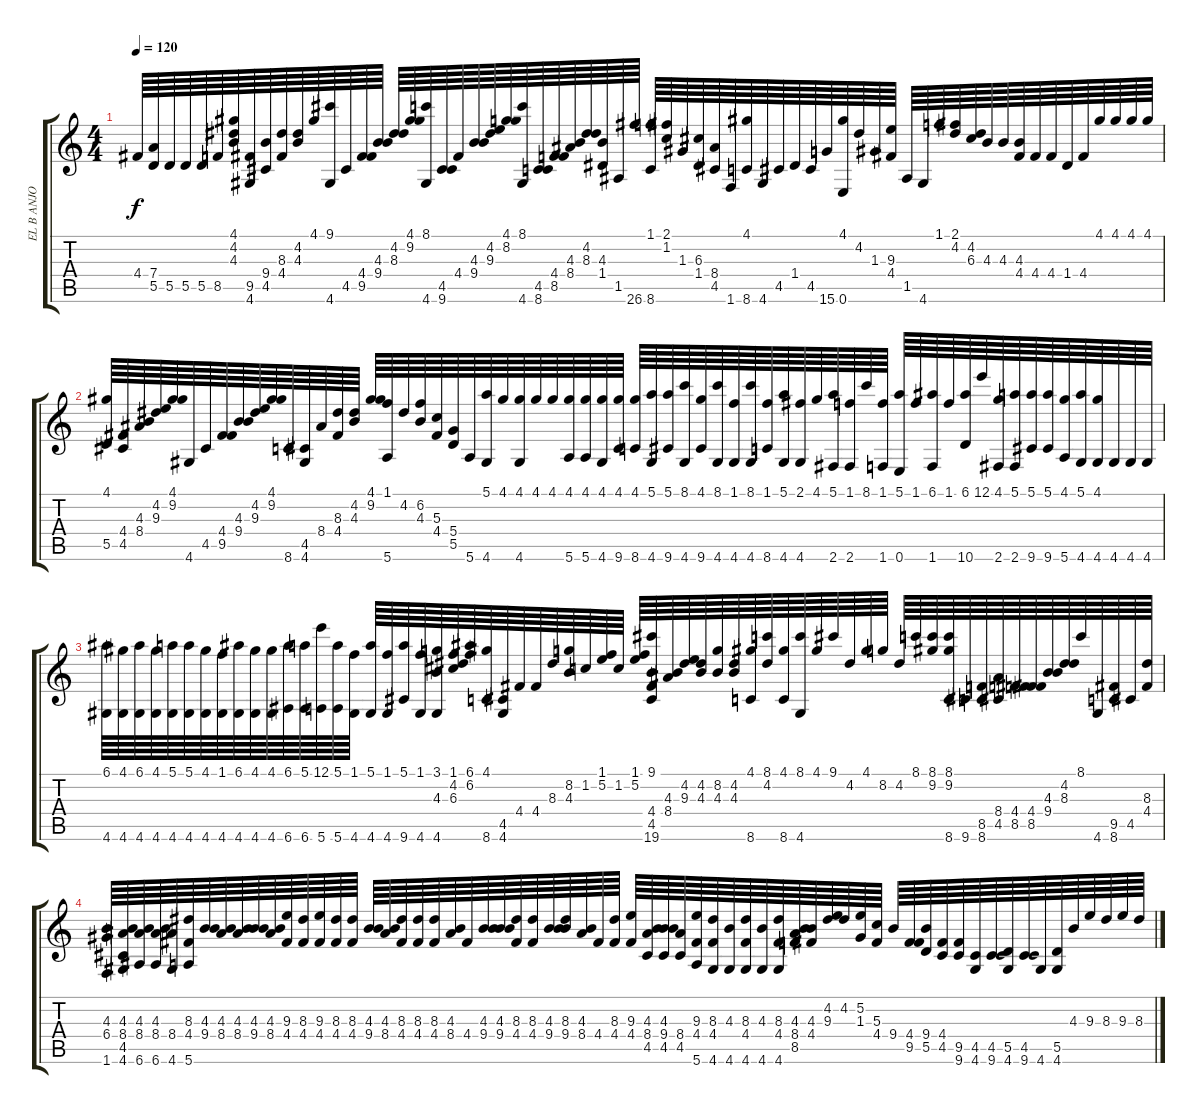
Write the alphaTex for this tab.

\track ("EL B ANJO DE TOA LA PUTA VIDA" "EL B ANJO ") {instrument banjo}
\staff {score tabs}
\tuning (E4 B3 G3 D3 A2 E2) {hide}
\displaytranspose 12
\ts (4 4)
\tempo 120
\clef g2
\ks c
4.4.64{dy f} (7.4 5.5).64 5.5.64 5.5.64 5.5.64 8.5.64 (4.1 4.2 4.3).64 (9.5 4.6).64 (9.4 4.5).64 (8.3 4.4).64 (4.2 4.3).64 4.1.64 (9.1 4.6).64 4.5.64 (4.4 9.5).64 (4.3 9.4).64 (4.2 8.3).64 (4.1 9.2).64 (8.1 4.6).64 (4.5 9.6).64 4.4.64 (4.3 9.4).64 (4.2 9.3).64 (4.1 8.2).64 (8.1 4.6).64 (4.5 8.6).64 (4.4 8.5).64 (4.3 8.4).64 (4.2 8.3).64 (4.3 1.4).64 1.5.64 26.6.64 (1.1 8.6).64 (2.1 1.2).64 1.3.64 (6.3 1.4).64 (8.4 4.5).64 1.6.64 (4.1 8.6).64 4.6.64 4.5.64 1.4.64 4.5.64 15.6.64 (4.1 0.6).64 4.2.64 1.3.64 (9.3 4.4).64 1.5.64 4.6.64 1.1.64 (2.1 4.2).64 (4.2 6.3).64 4.3.64 4.3.64 (4.3 4.4).64 4.4.64 4.4.64 1.4.64 4.4.64 4.1.64 4.1.64 4.1.64 4.1.64 |
(4.1 5.5).64 (4.4 4.5).64 (4.3 8.4).64 (4.2 9.3).64 (4.1 9.2).64 4.6.64 4.5.64 (4.4 9.5).64 (4.3 9.4).64 (4.2 9.3).64 (4.1 9.2).64 8.6.64 (4.5 4.6).64 8.4.64 (8.3 4.4).64 (4.2 4.3).64 (4.1 9.2).64 (1.1 5.6).64 4.2.64 (6.2 4.3).64 (5.3 4.4).64 (5.4 5.5).64 5.6.64 (5.1 4.6).64 4.1.64 (4.1 4.6).64 4.1.64 4.1.64 (4.1 5.6).64 (4.1 5.6).64 (4.1 4.6).64 (4.1 9.6).64 (4.1 8.6).64 (5.1 4.6).64 (5.1 9.6).64 (8.1 4.6).64 (4.1 9.6).64 (8.1 4.6).64 (1.1 4.6).64 (8.1 4.6).64 (1.1 8.6).64 (5.1 4.6).64 (2.1 4.6).64 4.1.64 (5.1 2.6).64 (1.1 2.6).64 8.1.64 (1.1 1.6).64 (5.1 0.6).64 1.1.64 (6.1 1.6).64 1.1.64 (6.1 10.6).64 12.1.64 (4.1 2.6).64 (5.1 2.6).64 (5.1 9.6).64 (5.1 9.6).64 (4.1 5.6).64 (5.1 4.6).64 (4.1 4.6).64 4.6.64 4.6.64 4.6.64 |
(6.1 4.6).64 (4.1 4.6).64 (6.1 4.6).64 (4.1 4.6).64 (5.1 4.6).64 (5.1 4.6).64 (4.1 4.6).64 (1.1 4.6).64 (6.1 4.6).64 (4.1 4.6).64 (4.1 4.6).64 (6.1 6.6).64 (5.1 6.6).64 (12.1 5.6).64 (5.1 5.6).64 (1.1 4.6).64 (5.1 4.6).64 (1.1 4.6).64 (5.1 9.6).64 (1.1 4.6).64 (3.1 4.3 4.6).64 (1.1 4.2 6.3).64 (6.1 6.2).64 (4.1 8.6).64 (4.5 4.6).64 4.4.64 4.4.64 8.3.64 (8.2 4.3).64 1.2.64 (1.1 5.2).64 1.2.64 (1.1 5.2).64 (9.1 4.4 4.5 19.6).64 (4.3 8.4).64 (4.2 9.3).64 (4.2 4.3).64 (8.2 4.3).64 (4.2 4.3).64 (4.1 8.6).64 (8.1 4.2).64 (4.1 8.6).64 (8.1 4.6).64 4.1.64 9.1.64 4.2.64 4.1.64 8.2.64 4.2.64 8.1.64 (8.1 9.2).64 (8.1 9.2 8.6).64 9.6.64 (8.5 8.6).64 (8.4 4.5).64 (4.4 8.5).64 (4.4 8.5).64 (4.3 9.4).64 (4.2 8.3).64 8.1.64 4.6.64 (9.5 8.6).64 4.5.64 (8.3 4.4).64 |
(4.3 6.4 1.6).64 (4.3 8.4 4.5 4.6).64 (4.3 8.4 6.6).64 (4.3 8.4 6.6).64 (8.4 4.6).64 (8.3 4.4 5.6).64 (4.3 9.4).64 (4.3 8.4).64 (4.3 8.4).64 (4.3 9.4).64 (4.3 8.4).64 (9.3 4.4).64 (8.3 4.4).64 (9.3 4.4).64 (8.3 4.4).64 (8.3 4.4).64 (4.3 9.4).64 (4.3 8.4).64 (8.3 4.4).64 (8.3 4.4).64 (8.3 4.4).64 (4.3 8.4).64 4.4.64 (4.3 9.4).64 (4.3 9.4).64 (8.3 4.4).64 (8.3 4.4).64 (4.3 9.4).64 (8.3 9.4).64 (4.3 8.4).64 4.4.64 (8.3 4.4).64 (9.3 4.4).64 (4.3 8.4 4.5).64 (4.3 9.4 4.5).64 (8.4 4.5).64 (9.3 4.4 5.6).64 (8.3 4.4 4.6).64 (4.3 4.6).64 (8.3 4.4 4.6).64 (4.3 4.6).64 (8.3 4.4 4.6).64 (4.3 8.4 8.5).64 (4.3 4.4).64 (4.2 9.3).64 4.2.64 (5.2 1.3).64 (5.3 4.4).64 9.4.64 (4.4 9.5).64 (9.4 5.5).64 (4.4 4.5).64 (9.5 9.6).64 (4.5 4.6).64 (4.5 9.6).64 (5.5 4.6).64 (4.5 9.6).64 4.6.64 (5.5 4.6).64 4.3.64 9.3.64 8.3.64 9.3.64 8.3.64
